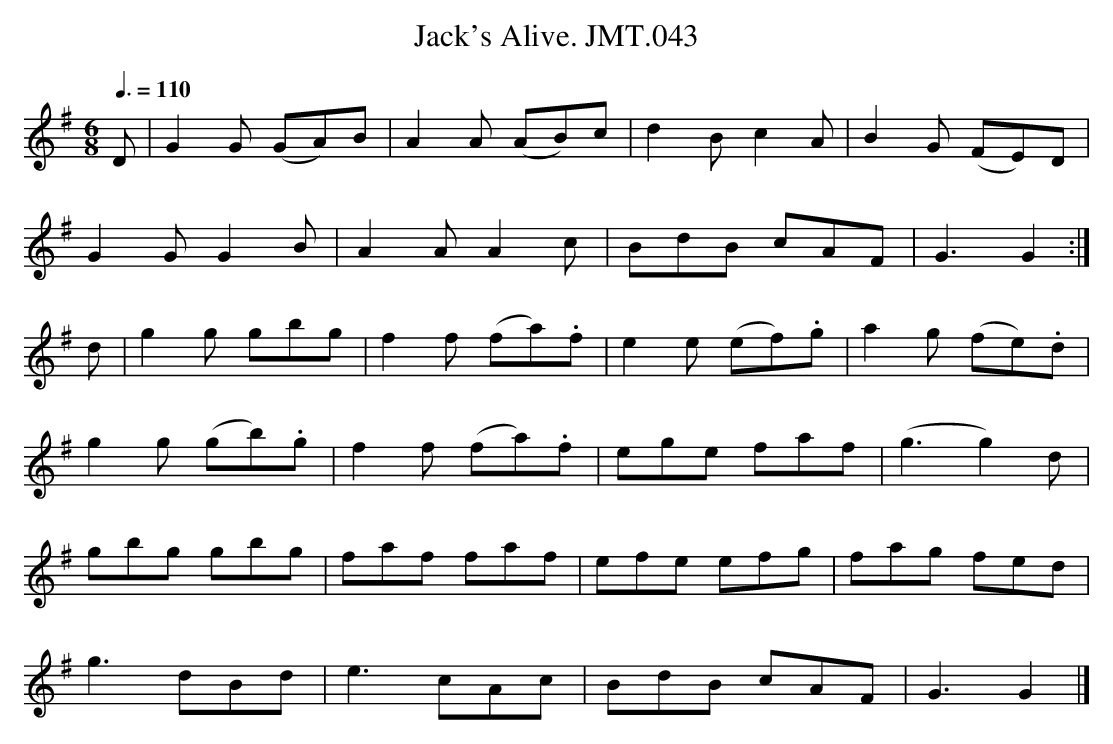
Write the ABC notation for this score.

X:1
T:Jack's Alive. JMT.043
M:6/8
L:1/8
Q:3/8=110
K:G
D|G2G (GA)B|A2A (AB)c|d2Bc2A|B2G (FE)D|
G2G G2B|A2AA2c|BdB cAF|G3G2:|
d|g2g gbg|f2f (fa).f|e2e (ef).g|a2g (fe).d|
g2g (gb).g|f2f (fa).f|ege faf|(g3g2)d|
gbg gbg|faf faf|efe efg|fag fed|
g3dBd|e3cAc|BdB cAF|G3G2|]
